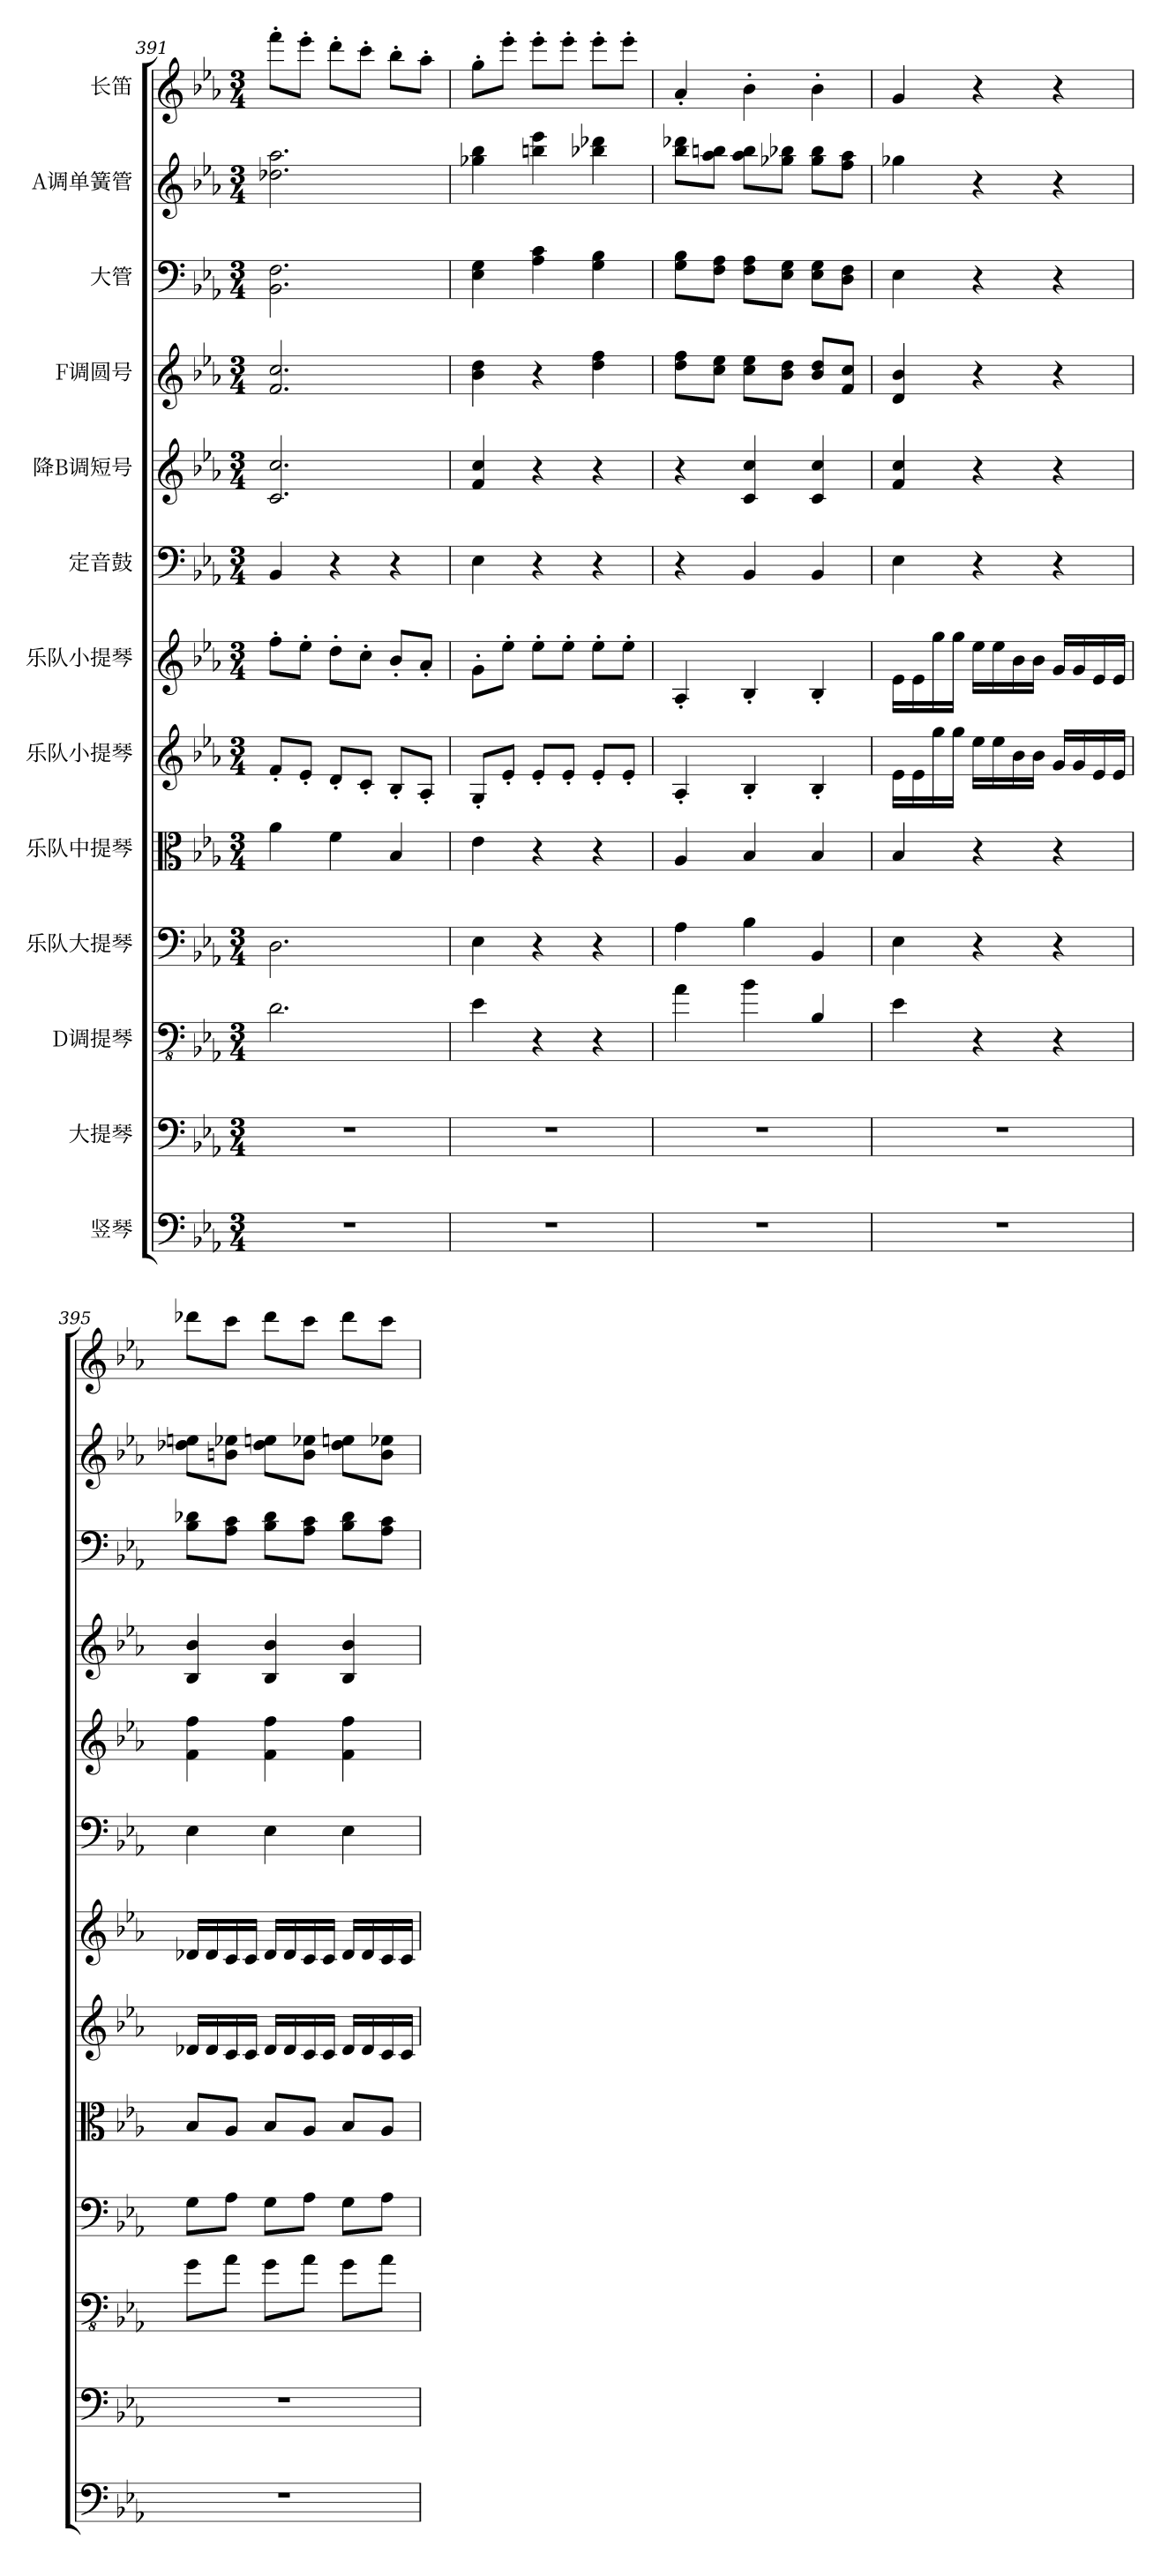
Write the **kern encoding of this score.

**kern	**kern	**kern	**kern	**kern	**kern	**kern	**kern	**kern	**kern	**kern	**kern	**kern
*part13	*part12	*part11	*part10	*part9	*part8	*part7	*part6	*part5	*part4	*part3	*part2	*part1
*staff13	*staff12	*staff11	*staff10	*staff9	*staff8	*staff7	*staff6	*staff5	*staff4	*staff3	*staff2	*staff1
*I"竖琴	*I"大提琴	*I"D调提琴	*I"乐队大提琴	*I"乐队中提琴	*I"乐队小提琴	*I"乐队小提琴	*I"定音鼓	*I"降B调短号	*I"F调圆号	*I"大管	*I"A调单簧管	*I"长笛
*clefF4	*clefF4	*clefFv4	*clefF4	*clefC3	*clefG2	*clefG2	*clefF4	*clefG2	*clefG2	*clefF4	*clefG2	*clefG2
*	*	*ITrd7c12	*	*	*	*	*	*ITrd1c2	*ITrd4c7	*	*ITrd2c3	*
*k[b-e-a-]	*k[b-e-a-]	*k[b-e-a-]	*k[b-e-a-]	*k[b-e-a-]	*k[b-e-a-]	*k[b-e-a-]	*k[b-e-a-]	*k[b-e-a-d-g-]	*k[b-e-a-d-]	*k[b-e-a-]	*k[]	*k[b-e-a-]
*M3/4	*M3/4	*M3/4	*M3/4	*M3/4	*M3/4	*M3/4	*M3/4	*M3/4	*M3/4	*M3/4	*M3/4	*M3/4
=391	=391	=391	=391	=391	=391	=391	=391	=391	=391	=391	=391	=391
2.r	2.r	2.DD\	2.D\	4a-\	8f'/L	8ff'\L	4BB-/	2.B-/ 2.b-/	2.B-/ 2.f/	2.BB-\ 2.F\	2.b-X\ 2.ff\	8fff'\L
.	.	.	.	.	8e-'/J	8ee-'\J	.	.	.	.	.	8eee-'\J
.	.	.	.	4f\	8d'/L	8dd'\L	4r	.	.	.	.	8ddd'\L
.	.	.	.	.	8c'/J	8cc'\J	.	.	.	.	.	8ccc'\J
.	.	.	.	4B-/	8B-'/L	8b-'/L	4r	.	.	.	.	8bb-'\L
.	.	.	.	.	8A-'/J	8a-'/J	.	.	.	.	.	8aa-'\J
=392	=392	=392	=392	=392	=392	=392	=392	=392	=392	=392	=392	=392
2.r	2.r	4EE-\	4E-\	4e-\	8G'/L	8g'\L	4E-\	4e-/ 4b-/	4e-\ 4g\	4E-\ 4G\	4ee-X\ 4gg\	8gg'\L
.	.	.	.	.	8e-'/J	8ee-'\J	.	.	.	.	.	8eee-'\J
.	.	4r	4r	4r	8e-'/L	8ee-'\L	4r	4r	4r	4A-\ 4c\	4gg#X\ 4ccc\	8eee-'\L
.	.	.	.	.	8e-'/J	8ee-'\J	.	.	.	.	.	8eee-'\J
.	.	4r	4r	4r	8e-'/L	8ee-'\L	4r	4r	4g\ 4b-\	4G\ 4B-\	4ggn\ 4bb-X\	8eee-'\L
.	.	.	.	.	8e-'/J	8ee-'\J	.	.	.	.	.	8eee-'\J
!!LO:PB:g=z
=393	=393	=393	=393	=393	=393	=393	=393	=393	=393	=393	=393	=393
2.r	2.r	4AA-\	4A-\	4A-/	4A-'/	4A-'/	4r	4r	8g\ 8b-\L	8G\ 8B-\L	8gg\ 8bb-X\L	4a-'/
.	.	.	.	.	.	.	.	.	8f\ 8a-\J	8F\ 8A-\J	8ff\ 8gg#X\J	.
.	.	4BB-\	4B-\	4B-/	4B-'/	4B-'/	4BB-/	4B-/ 4b-/	8f\ 8a-\L	8F\ 8A-\L	8ff\ 8gg#\L	4b-'\
.	.	.	.	.	.	.	.	.	8e-\ 8g\J	8E-\ 8G\J	8ee-X\ 8ggn\J	.
.	.	4BBB-/	4BB-/	4B-/	4B-'/	4B-'/	4BB-/	4B-/ 4b-/	8e-/ 8g/L	8E-\ 8G\L	8ee-\ 8gg\L	4b-'\
.	.	.	.	.	.	.	.	.	8B-/ 8f/J	8D\ 8F\J	8dd\ 8ff\J	.
=394	=394	=394	=394	=394	=394	=394	=394	=394	=394	=394	=394	=394
*	*	*	*	*	*	*	*	*	*	*	*	*MM148
2.r	2.r	4EE-\	4E-\	4B-/	16e-\LL	16e-\LL	4E-\	4e-/ 4b-/	4G/ 4e-/	4E-\	4ee-X\	4g/
.	.	.	.	.	16e-\	16e-\	.	.	.	.	.	.
.	.	.	.	.	16gg\	16gg\	.	.	.	.	.	.
.	.	.	.	.	16gg\JJ	16gg\JJ	.	.	.	.	.	.
.	.	4r	4r	4r	16ee-\LL	16ee-\LL	4r	4r	4r	4r	4r	4r
.	.	.	.	.	16ee-\	16ee-\	.	.	.	.	.	.
.	.	.	.	.	16b-\	16b-\	.	.	.	.	.	.
.	.	.	.	.	16b-\JJ	16b-\JJ	.	.	.	.	.	.
.	.	4r	4r	4r	16g/LL	16g/LL	4r	4r	4r	4r	4r	4r
.	.	.	.	.	16g/	16g/	.	.	.	.	.	.
.	.	.	.	.	16e-/	16e-/	.	.	.	.	.	.
.	.	.	.	.	16e-/JJ	16e-/JJ	.	.	.	.	.	.
=395	=395	=395	=395	=395	=395	=395	=395	=395	=395	=395	=395	=395
2.r	2.r	8GG\L	8G\L	8B-/L	16d-X/LL	16d-X/LL	4E-\	4e-\ 4ee-\	4E-/ 4e-/	8B-\ 8d-X\L	8b-X\ 8cc#X\L	8ddd-X\L
.	.	.	.	.	16d-/	16d-/	.	.	.	.	.	.
.	.	8AA-\J	8A-\J	8A-/J	16c/	16c/	.	.	.	8A-\ 8c\J	8g#X\ 8ccn\J	8ccc\J
.	.	.	.	.	16c/JJ	16c/JJ	.	.	.	.	.	.
.	.	8GG\L	8G\L	8B-/L	16d-/LL	16d-/LL	4E-\	4e-\ 4ee-\	4E-/ 4e-/	8B-\ 8d-\L	8b-\ 8cc#X\L	8ddd-\L
.	.	.	.	.	16d-/	16d-/	.	.	.	.	.	.
.	.	8AA-\J	8A-\J	8A-/J	16c/	16c/	.	.	.	8A-\ 8c\J	8g#\ 8ccn\J	8ccc\J
.	.	.	.	.	16c/JJ	16c/JJ	.	.	.	.	.	.
.	.	8GG\L	8G\L	8B-/L	16d-/LL	16d-/LL	4E-\	4e-\ 4ee-\	4E-/ 4e-/	8B-\ 8d-\L	8b-\ 8cc#X\L	8ddd-\L
.	.	.	.	.	16d-/	16d-/	.	.	.	.	.	.
.	.	8AA-\J	8A-\J	8A-/J	16c/	16c/	.	.	.	8A-\ 8c\J	8g#\ 8ccn\J	8ccc\J
.	.	.	.	.	16c/JJ	16c/JJ	.	.	.	.	.	.
=	=	=	=	=	=	=	=	=	=	=	=	=
*-	*-	*-	*-	*-	*-	*-	*-	*-	*-	*-	*-	*-
